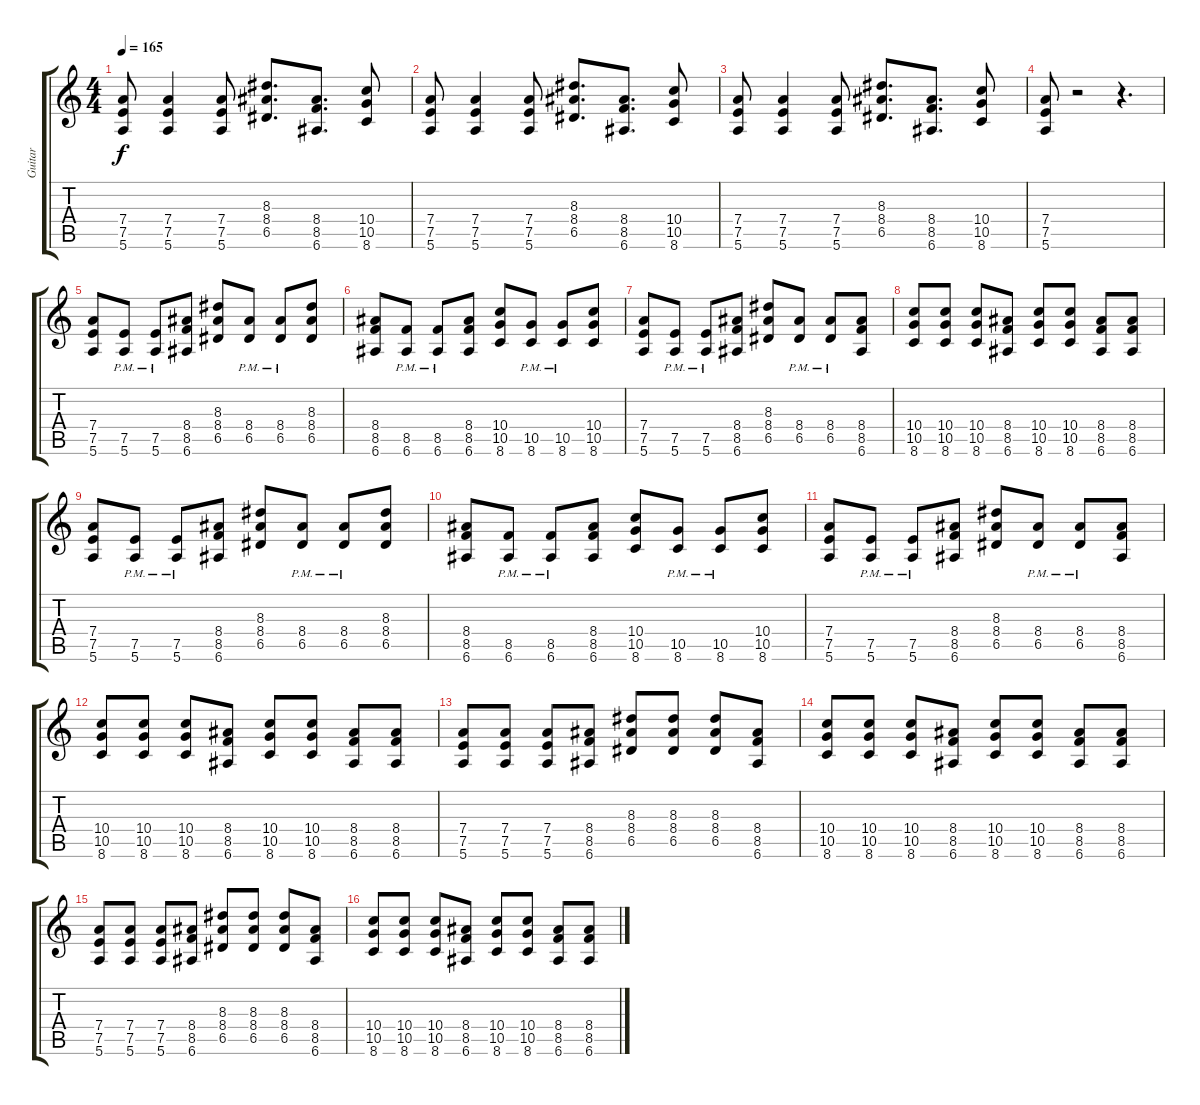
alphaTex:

\track ("Guitar" "Guitar") {instrument overdrivenguitar}
\staff {score tabs}
\tuning (E4 B3 G3 D3 A2 E2) {hide}
\ts (4 4)
\tempo 165
\clef g2
\ks c
(7.4 7.5 5.6).8{dy f} (7.4 7.5 5.6).4 (7.4 7.5 5.6).8 (8.3 8.4 6.5).8{d} (8.4 8.5 6.6).8{d} (10.4 10.5 8.6).8 |
(7.4 7.5 5.6).8 (7.4 7.5 5.6).4 (7.4 7.5 5.6).8 (8.3 8.4 6.5).8{d} (8.4 8.5 6.6).8{d} (10.4 10.5 8.6).8 |
(7.4 7.5 5.6).8 (7.4 7.5 5.6).4 (7.4 7.5 5.6).8 (8.3 8.4 6.5).8{d} (8.4 8.5 6.6).8{d} (10.4 10.5 8.6).8 |
(7.4 7.5 5.6).8 r.2 r.4{d} |
(7.4 7.5 5.6).8 (7.5{pm} 5.6{pm}).8 (7.5{pm} 5.6{pm}).8 (8.4 8.5 6.6).8 (8.3 8.4 6.5).8 (8.4{pm} 6.5{pm}).8 (8.4{pm} 6.5{pm}).8 (8.3 8.4 6.5).8 |
(8.4 8.5 6.6).8 (8.5{pm} 6.6{pm}).8 (8.5{pm} 6.6{pm}).8 (8.4 8.5 6.6).8 (10.4 10.5 8.6).8 (10.5{pm} 8.6{pm}).8 (10.5{pm} 8.6{pm}).8 (10.4 10.5 8.6).8 |
(7.4 7.5 5.6).8 (7.5{pm} 5.6{pm}).8 (7.5{pm} 5.6{pm}).8 (8.4 8.5 6.6).8 (8.3 8.4 6.5).8 (8.4{pm} 6.5{pm}).8 (8.4{pm} 6.5{pm}).8 (8.4 8.5 6.6).8 |
(10.4 10.5 8.6).8 (10.4 10.5 8.6).8 (10.4 10.5 8.6).8 (8.4 8.5 6.6).8 (10.4 10.5 8.6).8 (10.4 10.5 8.6).8 (8.4 8.5 6.6).8 (8.4 8.5 6.6).8 |
(7.4 7.5 5.6).8 (7.5{pm} 5.6{pm}).8 (7.5{pm} 5.6{pm}).8 (8.4 8.5 6.6).8 (8.3 8.4 6.5).8 (8.4{pm} 6.5{pm}).8 (8.4{pm} 6.5{pm}).8 (8.3 8.4 6.5).8 |
(8.4 8.5 6.6).8 (8.5{pm} 6.6{pm}).8 (8.5{pm} 6.6{pm}).8 (8.4 8.5 6.6).8 (10.4 10.5 8.6).8 (10.5{pm} 8.6{pm}).8 (10.5{pm} 8.6{pm}).8 (10.4 10.5 8.6).8 |
(7.4 7.5 5.6).8 (7.5{pm} 5.6{pm}).8 (7.5{pm} 5.6{pm}).8 (8.4 8.5 6.6).8 (8.3 8.4 6.5).8 (8.4{pm} 6.5{pm}).8 (8.4{pm} 6.5{pm}).8 (8.4 8.5 6.6).8 |
(10.4 10.5 8.6).8 (10.4 10.5 8.6).8 (10.4 10.5 8.6).8 (8.4 8.5 6.6).8 (10.4 10.5 8.6).8 (10.4 10.5 8.6).8 (8.4 8.5 6.6).8 (8.4 8.5 6.6).8 |
(7.4 7.5 5.6).8 (7.4 7.5 5.6).8 (7.4 7.5 5.6).8 (8.4 8.5 6.6).8 (8.3 8.4 6.5).8 (8.3 8.4 6.5).8 (8.3 8.4 6.5).8 (8.4 8.5 6.6).8 |
(10.4 10.5 8.6).8 (10.4 10.5 8.6).8 (10.4 10.5 8.6).8 (8.4 8.5 6.6).8 (10.4 10.5 8.6).8 (10.4 10.5 8.6).8 (8.4 8.5 6.6).8 (8.4 8.5 6.6).8 |
(7.4 7.5 5.6).8 (7.4 7.5 5.6).8 (7.4 7.5 5.6).8 (8.4 8.5 6.6).8 (8.3 8.4 6.5).8 (8.3 8.4 6.5).8 (8.3 8.4 6.5).8 (8.4 8.5 6.6).8 |
(10.4 10.5 8.6).8 (10.4 10.5 8.6).8 (10.4 10.5 8.6).8 (8.4 8.5 6.6).8 (10.4 10.5 8.6).8 (10.4 10.5 8.6).8 (8.4 8.5 6.6).8 (8.4 8.5 6.6).8
